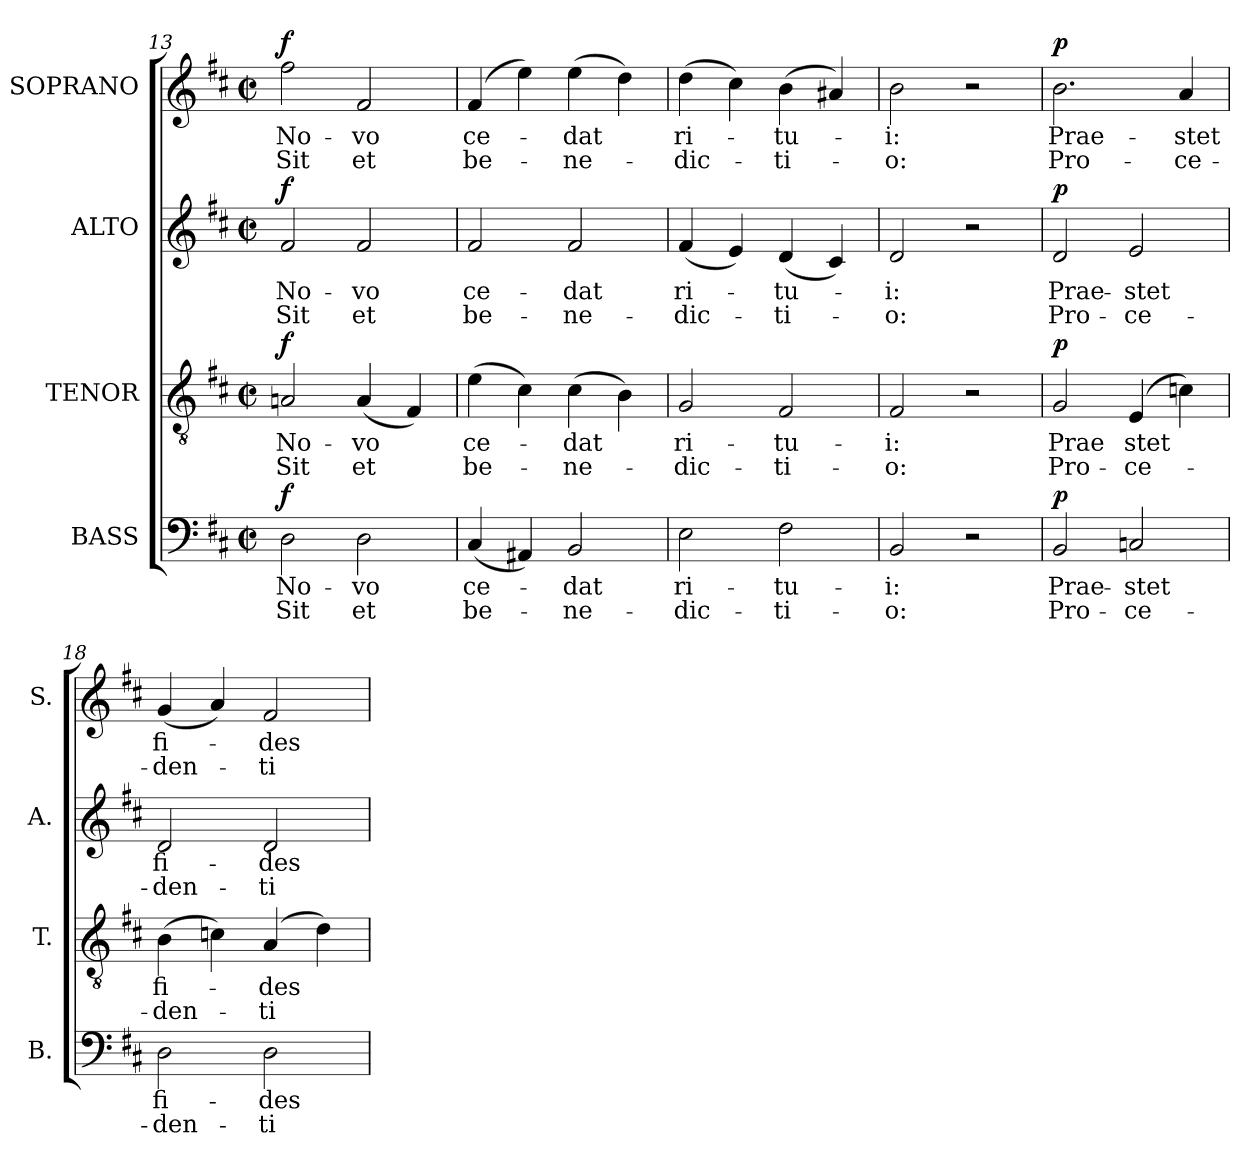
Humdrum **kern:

**kern	**text	**text	**dynam	**kern	**text	**text	**dynam	**kern	**text	**text	**dynam	**kern	**text	**text	**dynam
*part4	*part4	*part4	*part4	*part3	*part3	*part3	*part3	*part2	*part2	*part2	*part2	*part1	*part1	*part1	*part1
*staff4	*staff4	*staff4	*staff4	*staff3	*staff3	*staff3	*staff3	*staff2	*staff2	*staff2	*staff2	*staff1	*staff1	*staff1	*staff1
*I"BASS	*	*	*	*I"TENOR	*	*	*	*I"ALTO	*	*	*	*I"SOPRANO	*	*	*
*I'B.	*	*	*	*I'T.	*	*	*	*I'A.	*	*	*	*I'S.	*	*	*
*clefF4	*	*	*	*clefGv2	*	*	*	*clefG2	*	*	*	*clefG2	*	*	*
*	*	*	*	*ITrd7c12	*	*	*	*	*	*	*	*	*	*	*
*k[f#c#]	*	*	*	*k[f#c#]	*	*	*	*k[f#c#]	*	*	*	*k[f#c#]	*	*	*
*D:	*	*	*	*D:	*	*	*	*D:	*	*	*	*D:	*	*	*
*M2/2	*	*	*	*M2/2	*	*	*	*M2/2	*	*	*	*M2/2	*	*	*
*met(c|)	*	*	*	*met(c|)	*	*	*	*met(c|)	*	*	*	*met(c|)	*	*	*
=13	=13	=13	=13	=13	=13	=13	=13	=13	=13	=13	=13	=13	=13	=13	=13
!	!LO:LY:b:color=#000000	!LO:LY:b:color=#000000	!	!	!	!	!	!	!	!	!	!	!	!	!
!	!	!	!	!	!LO:LY:b:color=#000000	!LO:LY:b:color=#000000	!	!	!	!	!	!	!	!	!
!	!	!	!	!	!	!	!	!	!LO:LY:b:color=#000000	!LO:LY:b:color=#000000	!	!	!	!	!
!	!	!	!	!	!	!	!	!	!	!	!	!	!LO:LY:b:color=#000000	!LO:LY:b:color=#000000	!
2Di\	No-	Sit	f	2AAni/	No-	Sit	f	2f#i/	No-	Sit	f	2ff#i\	No-	Sit	f
!	!LO:LY:b:color=#000000	!LO:LY:b:color=#000000	!	!	!	!	!	!	!	!	!	!	!	!	!
!	!	!	!	!	!LO:LY:b:color=#000000	!LO:LY:b:color=#000000	!	!	!	!	!	!	!	!	!
!	!	!	!	!	!	!	!	!	!LO:LY:b:color=#000000	!LO:LY:b:color=#000000	!	!	!	!	!
!	!	!	!	!	!	!	!	!	!	!	!	!	!LO:LY:b:color=#000000	!LO:LY:b:color=#000000	!
2Di\	-vo	et	.	(4AAi/	-vo	et	.	2f#i/	-vo	et	.	2f#i/	-vo	et	.
.	.	.	.	4FF#i/)	.	.	.	.	.	.	.	.	.	.	.
!!LO:PB:g=z
=14	=14	=14	=14	=14	=14	=14	=14	=14	=14	=14	=14	=14	=14	=14	=14
!	!LO:LY:b:color=#000000	!LO:LY:b:color=#000000	!	!	!	!	!	!	!	!	!	!	!	!	!
!	!	!	!	!	!LO:LY:b:color=#000000	!LO:LY:b:color=#000000	!	!	!	!	!	!	!	!	!
!	!	!	!	!	!	!	!	!	!LO:LY:b:color=#000000	!LO:LY:b:color=#000000	!	!	!	!	!
!	!	!	!	!	!	!	!	!	!	!	!	!	!LO:LY:b:color=#000000	!LO:LY:b:color=#000000	!
(4C#i/	ce-	be-	.	(4Ei\	ce-	be-	.	2f#i/	ce-	be-	.	(4f#i/	ce-	be-	.
4AA#Xi/)	.	.	.	4C#i\)	.	.	.	.	.	.	.	4eei\)	.	.	.
!	!LO:LY:b:color=#000000	!LO:LY:b:color=#000000	!	!	!	!	!	!	!	!	!	!	!	!	!
!	!	!	!	!	!LO:LY:b:color=#000000	!LO:LY:b:color=#000000	!	!	!	!	!	!	!	!	!
!	!	!	!	!	!	!	!	!	!LO:LY:b:color=#000000	!LO:LY:b:color=#000000	!	!	!	!	!
!	!	!	!	!	!	!	!	!	!	!	!	!	!LO:LY:b:color=#000000	!LO:LY:b:color=#000000	!
2BBi/	-dat	-ne-	.	(4C#i\	-dat	-ne-	.	2f#i/	-dat	-ne-	.	(4eei\	-dat	-ne-	.
.	.	.	.	4BBi\)	.	.	.	.	.	.	.	4ddi\)	.	.	.
=15	=15	=15	=15	=15	=15	=15	=15	=15	=15	=15	=15	=15	=15	=15	=15
!	!LO:LY:b:color=#000000	!LO:LY:b:color=#000000	!	!	!	!	!	!	!	!	!	!	!	!	!
!	!	!	!	!	!LO:LY:b:color=#000000	!LO:LY:b:color=#000000	!	!	!	!	!	!	!	!	!
!	!	!	!	!	!	!	!	!	!LO:LY:b:color=#000000	!LO:LY:b:color=#000000	!	!	!	!	!
!	!	!	!	!	!	!	!	!	!	!	!	!	!LO:LY:b:color=#000000	!LO:LY:b:color=#000000	!
2Ei\	ri-	-dic-	.	2GGi/	ri-	-dic-	.	(4f#i/	ri-	-dic-	.	(4ddi\	ri-	-dic-	.
.	.	.	.	.	.	.	.	4ei/)	.	.	.	4cc#i\)	.	.	.
!	!LO:LY:b:color=#000000	!LO:LY:b:color=#000000	!	!	!	!	!	!	!	!	!	!	!	!	!
!	!	!	!	!	!LO:LY:b:color=#000000	!LO:LY:b:color=#000000	!	!	!	!	!	!	!	!	!
!	!	!	!	!	!	!	!	!	!LO:LY:b:color=#000000	!LO:LY:b:color=#000000	!	!	!	!	!
!	!	!	!	!	!	!	!	!	!	!	!	!	!LO:LY:b:color=#000000	!LO:LY:b:color=#000000	!
2F#i\	-tu-	-ti-	.	2FF#i/	-tu-	-ti-	.	(4di/	-tu-	-ti-	.	(4bi\	-tu-	-ti-	.
.	.	.	.	.	.	.	.	4c#i/)	.	.	.	4a#Xi/)	.	.	.
=16	=16	=16	=16	=16	=16	=16	=16	=16	=16	=16	=16	=16	=16	=16	=16
!	!LO:LY:b:color=#000000	!LO:LY:b:color=#000000	!	!	!	!	!	!	!	!	!	!	!	!	!
!	!	!	!	!	!LO:LY:b:color=#000000	!LO:LY:b:color=#000000	!	!	!	!	!	!	!	!	!
!	!	!	!	!	!	!	!	!	!LO:LY:b:color=#000000	!LO:LY:b:color=#000000	!	!	!	!	!
!	!	!	!	!	!	!	!	!	!	!	!	!	!LO:LY:b:color=#000000	!LO:LY:b:color=#000000	!
2BBi/	-i:	-o:	.	2FF#i/	-i:	-o:	.	2di/	-i:	-o:	.	2bi\	-i:	-o:	.
2r	.	.	.	2r	.	.	.	2r	.	.	.	2r	.	.	.
=17	=17	=17	=17	=17	=17	=17	=17	=17	=17	=17	=17	=17	=17	=17	=17
!	!LO:LY:b:color=#000000	!LO:LY:b:color=#000000	!	!	!	!	!	!	!	!	!	!	!	!	!
!	!	!	!	!	!LO:LY:b:color=#000000	!LO:LY:b:color=#000000	!	!	!	!	!	!	!	!	!
!	!	!	!	!	!	!	!	!	!LO:LY:b:color=#000000	!LO:LY:b:color=#000000	!	!	!	!	!
!	!	!	!	!	!	!	!	!	!	!	!	!	!LO:LY:b:color=#000000	!LO:LY:b:color=#000000	!
2BBi/	Prae-	Pro-	p	2GGi/	Prae	Pro-	p	2di/	Prae-	Pro-	p	2.bi\	Prae-	Pro-	p
!	!LO:LY:b:color=#000000	!LO:LY:b:color=#000000	!	!	!	!	!	!	!	!	!	!	!	!	!
!	!	!	!	!	!LO:LY:b:color=#000000	!LO:LY:b:color=#000000	!	!	!	!	!	!	!	!	!
!	!	!	!	!	!	!	!	!	!LO:LY:b:color=#000000	!LO:LY:b:color=#000000	!	!	!	!	!
2Cni/	-stet	-ce-	.	(4EEi/	stet	-ce-	.	2ei/	-stet	-ce-	.	.	.	.	.
!	!	!	!	!	!	!	!	!	!	!	!	!	!LO:LY:b:color=#000000	!LO:LY:b:color=#000000	!
.	.	.	.	4Cni\)	.	.	.	.	.	.	.	4ai/	-stet	-ce-	.
=18	=18	=18	=18	=18	=18	=18	=18	=18	=18	=18	=18	=18	=18	=18	=18
!	!LO:LY:b:color=#000000	!LO:LY:b:color=#000000	!	!	!	!	!	!	!	!	!	!	!	!	!
!	!	!	!	!	!LO:LY:b:color=#000000	!LO:LY:b:color=#000000	!	!	!	!	!	!	!	!	!
!	!	!	!	!	!	!	!	!	!LO:LY:b:color=#000000	!LO:LY:b:color=#000000	!	!	!	!	!
!	!	!	!	!	!	!	!	!	!	!	!	!	!LO:LY:b:color=#000000	!LO:LY:b:color=#000000	!
2Di\	fi-	-den-	.	(4BBi\	fi-	-den-	.	2di/	fi-	-den-	.	(4gi/	fi-	-den-	.
.	.	.	.	4Cni\)	.	.	.	.	.	.	.	4ai/)	.	.	.
!	!LO:LY:b:color=#000000	!LO:LY:b:color=#000000	!	!	!	!	!	!	!	!	!	!	!	!	!
!	!	!	!	!	!LO:LY:b:color=#000000	!LO:LY:b:color=#000000	!	!	!	!	!	!	!	!	!
!	!	!	!	!	!	!	!	!	!LO:LY:b:color=#000000	!LO:LY:b:color=#000000	!	!	!	!	!
!	!	!	!	!	!	!	!	!	!	!	!	!	!LO:LY:b:color=#000000	!LO:LY:b:color=#000000	!
2Di\	-des	-ti	.	(4AAi/	-des	-ti	.	2di/	-des	-ti	.	2f#i/	-des	-ti	.
.	.	.	.	4Di\)	.	.	.	.	.	.	.	.	.	.	.
=	=	=	=	=	=	=	=	=	=	=	=	=	=	=	=
*-	*-	*-	*-	*-	*-	*-	*-	*-	*-	*-	*-	*-	*-	*-	*-
